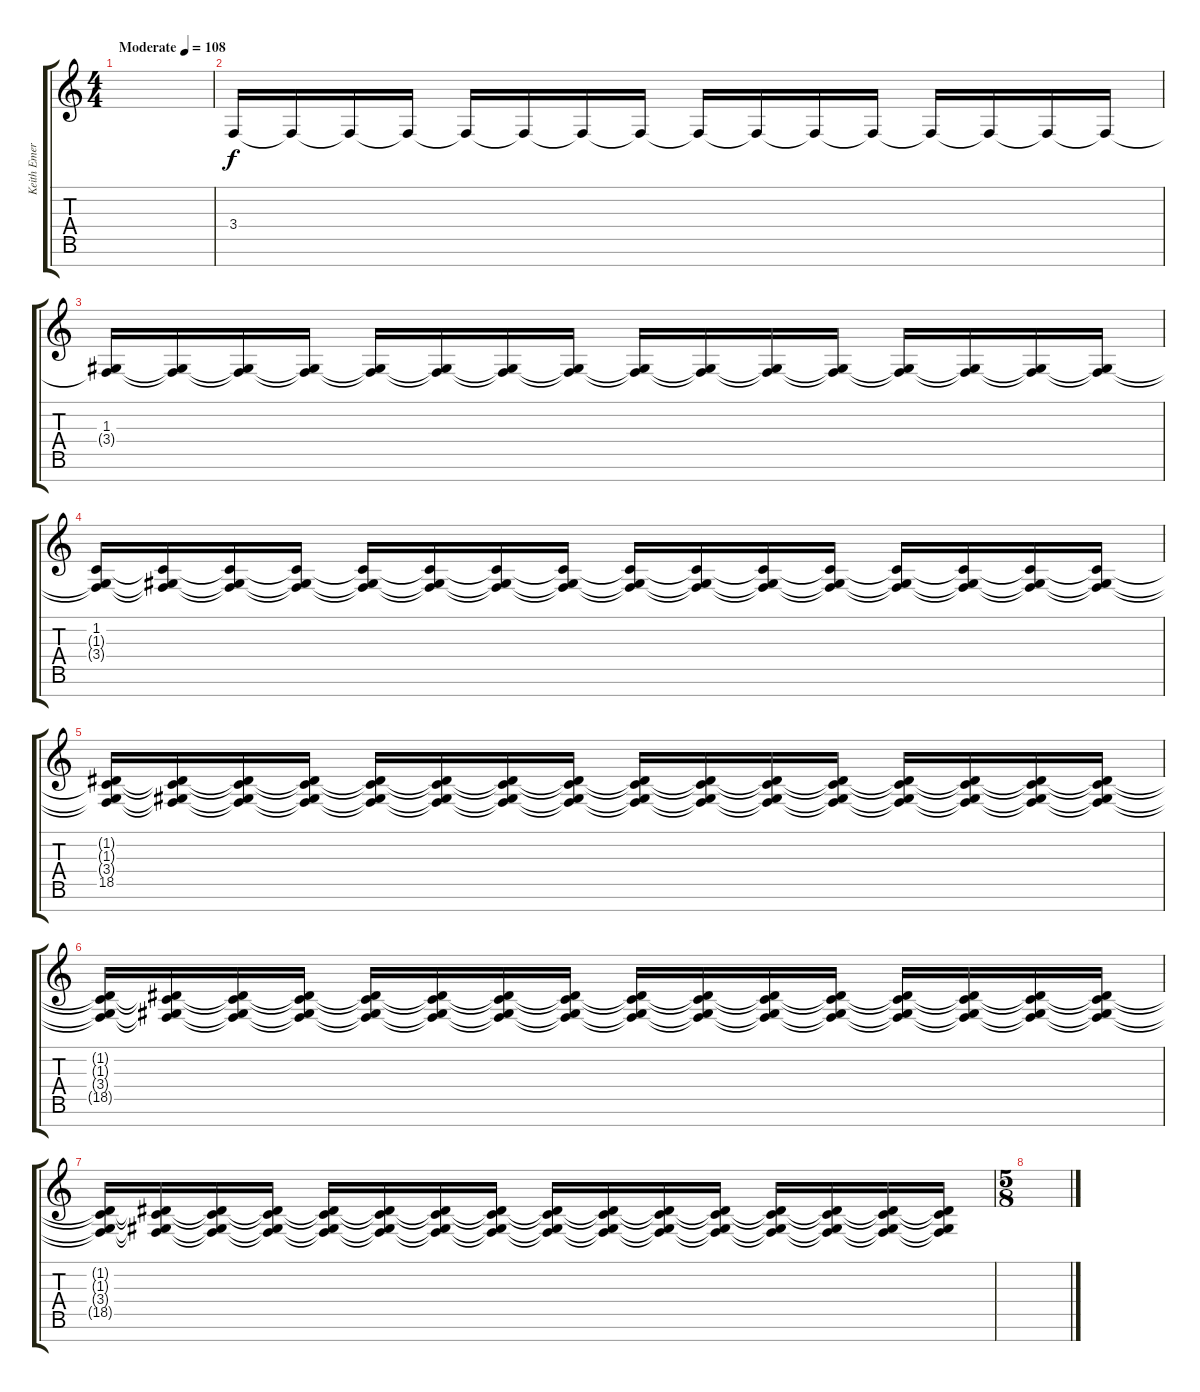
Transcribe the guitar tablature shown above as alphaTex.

\track ("Keith Emerson (Keyboard)" "Keith Emer") {instrument choiraahs}
\staff {score tabs}
\tuning (E4 B3 G3 D3 A2 E2 B1) {hide}
\ts (4 4)
\tempo (108 "Moderate")
\clef g2
\ks c
|
3.4.16 3.4{t}.16 3.4{t}.16 3.4{t}.16 3.4{t}.16 3.4{t}.16 3.4{t}.16 3.4{t}.16 3.4{t}.16 3.4{t}.16 3.4{t}.16 3.4{t}.16 3.4{t}.16 3.4{t}.16 3.4{t}.16 3.4{t}.16 |
(1.3 3.4{t}).16 (1.3{t} 3.4{t}).16 (1.3{t} 3.4{t}).16 (1.3{t} 3.4{t}).16 (1.3{t} 3.4{t}).16 (1.3{t} 3.4{t}).16 (1.3{t} 3.4{t}).16 (1.3{t} 3.4{t}).16 (1.3{t} 3.4{t}).16 (1.3{t} 3.4{t}).16 (1.3{t} 3.4{t}).16 (1.3{t} 3.4{t}).16 (1.3{t} 3.4{t}).16 (1.3{t} 3.4{t}).16 (1.3{t} 3.4{t}).16 (1.3{t} 3.4{t}).16 |
(1.2 1.3{t} 3.4{t}).16 (1.2{t} 1.3{t} 3.4{t}).16 (1.2{t} 1.3{t} 3.4{t}).16 (1.2{t} 1.3{t} 3.4{t}).16 (1.2{t} 1.3{t} 3.4{t}).16 (1.2{t} 1.3{t} 3.4{t}).16 (1.2{t} 1.3{t} 3.4{t}).16 (1.2{t} 1.3{t} 3.4{t}).16 (1.2{t} 1.3{t} 3.4{t}).16 (1.2{t} 1.3{t} 3.4{t}).16 (1.2{t} 1.3{t} 3.4{t}).16 (1.2{t} 1.3{t} 3.4{t}).16 (1.2{t} 1.3{t} 3.4{t}).16 (1.2{t} 1.3{t} 3.4{t}).16 (1.2{t} 1.3{t} 3.4{t}).16 (1.2{t} 1.3{t} 3.4{t}).16 |
(1.2{t} 1.3{t} 3.4{t} 18.5).16 (1.2{t} 1.3{t} 3.4{t} 18.5{t}).16 (1.2{t} 1.3{t} 3.4{t} 18.5{t}).16 (1.2{t} 1.3{t} 3.4{t} 18.5{t}).16 (1.2{t} 1.3{t} 3.4{t} 18.5{t}).16 (1.2{t} 1.3{t} 3.4{t} 18.5{t}).16 (1.2{t} 1.3{t} 3.4{t} 18.5{t}).16 (1.2{t} 1.3{t} 3.4{t} 18.5{t}).16 (1.2{t} 1.3{t} 3.4{t} 18.5{t}).16 (1.2{t} 1.3{t} 3.4{t} 18.5{t}).16 (1.2{t} 1.3{t} 3.4{t} 18.5{t}).16 (1.2{t} 1.3{t} 3.4{t} 18.5{t}).16 (1.2{t} 1.3{t} 3.4{t} 18.5{t}).16 (1.2{t} 1.3{t} 3.4{t} 18.5{t}).16 (1.2{t} 1.3{t} 3.4{t} 18.5{t}).16 (1.2{t} 1.3{t} 3.4{t} 18.5{t}).16 |
(1.2{t} 1.3{t} 3.4{t} 18.5{t}).16 (1.2{t} 1.3{t} 3.4{t} 18.5{t}).16 (1.2{t} 1.3{t} 3.4{t} 18.5{t}).16 (1.2{t} 1.3{t} 3.4{t} 18.5{t}).16 (1.2{t} 1.3{t} 3.4{t} 18.5{t}).16 (1.2{t} 1.3{t} 3.4{t} 18.5{t}).16 (1.2{t} 1.3{t} 3.4{t} 18.5{t}).16 (1.2{t} 1.3{t} 3.4{t} 18.5{t}).16 (1.2{t} 1.3{t} 3.4{t} 18.5{t}).16 (1.2{t} 1.3{t} 3.4{t} 18.5{t}).16 (1.2{t} 1.3{t} 3.4{t} 18.5{t}).16 (1.2{t} 1.3{t} 3.4{t} 18.5{t}).16 (1.2{t} 1.3{t} 3.4{t} 18.5{t}).16 (1.2{t} 1.3{t} 3.4{t} 18.5{t}).16 (1.2{t} 1.3{t} 3.4{t} 18.5{t}).16 (1.2{t} 1.3{t} 3.4{t} 18.5{t}).16 |
(1.2{t} 1.3{t} 3.4{t} 18.5{t}).16 (1.2{t} 1.3{t} 3.4{t} 18.5{t}).16 (1.2{t} 1.3{t} 3.4{t} 18.5{t}).16 (1.2{t} 1.3{t} 3.4{t} 18.5{t}).16 (1.2{t} 1.3{t} 3.4{t} 18.5{t}).16 (1.2{t} 1.3{t} 3.4{t} 18.5{t}).16 (1.2{t} 1.3{t} 3.4{t} 18.5{t}).16 (1.2{t} 1.3{t} 3.4{t} 18.5{t}).16 (1.2{t} 1.3{t} 3.4{t} 18.5{t}).16 (1.2{t} 1.3{t} 3.4{t} 18.5{t}).16 (1.2{t} 1.3{t} 3.4{t} 18.5{t}).16 (1.2{t} 1.3{t} 3.4{t} 18.5{t}).16 (1.2{t} 1.3{t} 3.4{t} 18.5{t}).16 (1.2{t} 1.3{t} 3.4{t} 18.5{t}).16 (1.2{t} 1.3{t} 3.4{t} 18.5{t}).16 (1.2{t} 1.3{t} 3.4{t} 18.5{t}).16 |
\ts (5 8)
